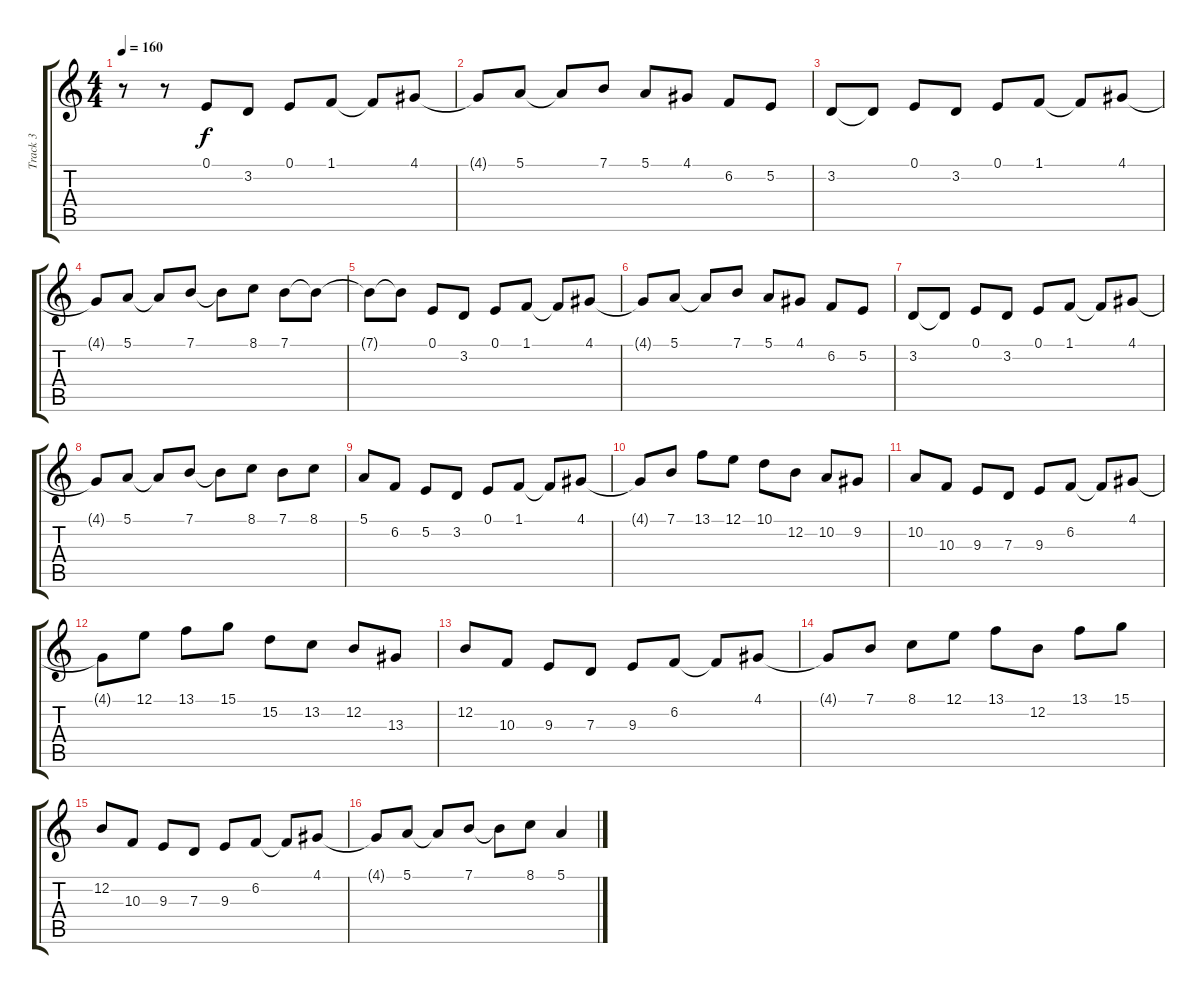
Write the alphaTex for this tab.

\track ("Track 3" "Track 3") {instrument stringensemble1}
\staff {score tabs}
\tuning (E4 B3 G3 D3 A2 E2) {hide}
\ts (4 4)
\tempo 160
\clef g2
\ks c
r.8{dy f} r.8 0.1.8 3.2.8 0.1.8 1.1.8 1.1{t}.8 4.1.8 |
4.1{t}.8 5.1.8 5.1{t}.8 7.1.8 5.1.8 4.1.8 6.2.8 5.2.8 |
3.2.8 3.2{t}.8 0.1.8 3.2.8 0.1.8 1.1.8 1.1{t}.8 4.1.8 |
4.1{t}.8 5.1.8 5.1{t}.8 7.1.8 7.1{t}.8 8.1.8 7.1.8 7.1{t}.8 |
7.1{t}.8 7.1{t}.8 0.1.8 3.2.8 0.1.8 1.1.8 1.1{t}.8 4.1.8 |
4.1{t}.8 5.1.8 5.1{t}.8 7.1.8 5.1.8 4.1.8 6.2.8 5.2.8 |
3.2.8 3.2{t}.8 0.1.8 3.2.8 0.1.8 1.1.8 1.1{t}.8 4.1.8 |
4.1{t}.8 5.1.8 5.1{t}.8 7.1.8 7.1{t}.8 8.1.8 7.1.8 8.1.8 |
5.1.8 6.2.8 5.2.8 3.2.8 0.1.8 1.1.8 1.1{t}.8 4.1.8 |
4.1{t}.8 7.1.8 13.1.8 12.1.8 10.1.8 12.2.8 10.2.8 9.2.8 |
10.2.8 10.3.8 9.3.8 7.3.8 9.3.8 6.2.8 6.2{t}.8 4.1.8 |
4.1{t}.8 12.1.8 13.1.8 15.1.8 15.2.8 13.2.8 12.2.8 13.3.8 |
12.2.8 10.3.8 9.3.8 7.3.8 9.3.8 6.2.8 6.2{t}.8 4.1.8 |
4.1{t}.8 7.1.8 8.1.8 12.1.8 13.1.8 12.2.8 13.1.8 15.1.8 |
12.2.8 10.3.8 9.3.8 7.3.8 9.3.8 6.2.8 6.2{t}.8 4.1.8 |
4.1{t}.8 5.1.8 5.1{t}.8 7.1.8 7.1{t}.8 8.1.8 5.1.4
